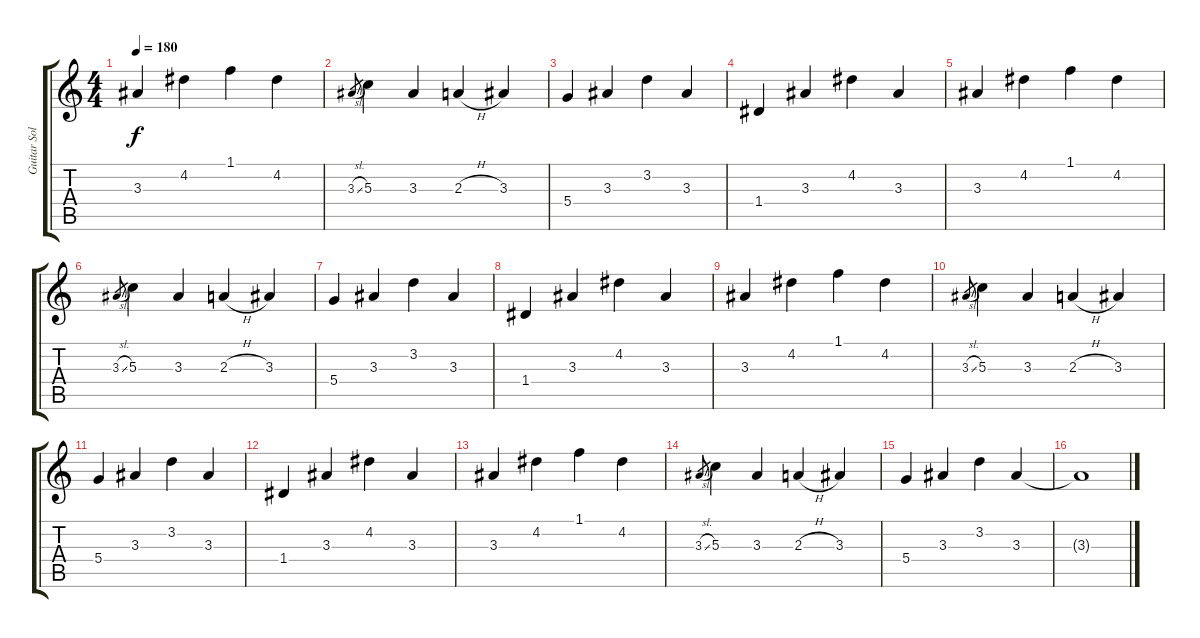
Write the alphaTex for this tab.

\track ("Guitar Solo" "Guitar Sol") {instrument electricguitarjazz}
\staff {score tabs}
\tuning (E4 B3 G3 D3 A2 E2) {hide}
\ts (4 4)
\tempo 180
\clef g2
\ks c
3.3.4{dy f} 4.2.4 1.1.4 4.2.4 |
3.3{sl}.8{gr} 5.3.4 3.3.4 2.3{h}.4 3.3.4 |
5.4.4 3.3.4 3.2.4 3.3.4 |
1.4.4 3.3.4 4.2.4 3.3.4 |
3.3.4 4.2.4 1.1.4 4.2.4 |
3.3{sl}.8{gr} 5.3.4 3.3.4 2.3{h}.4 3.3.4 |
5.4.4 3.3.4 3.2.4 3.3.4 |
1.4.4 3.3.4 4.2.4 3.3.4 |
3.3.4 4.2.4 1.1.4 4.2.4 |
3.3{sl}.8{gr} 5.3.4 3.3.4 2.3{h}.4 3.3.4 |
5.4.4 3.3.4 3.2.4 3.3.4 |
1.4.4 3.3.4 4.2.4 3.3.4 |
3.3.4 4.2.4 1.1.4 4.2.4 |
3.3{sl}.8{gr} 5.3.4 3.3.4 2.3{h}.4 3.3.4 |
5.4.4 3.3.4 3.2.4 3.3.4 |
3.3{t}.1
